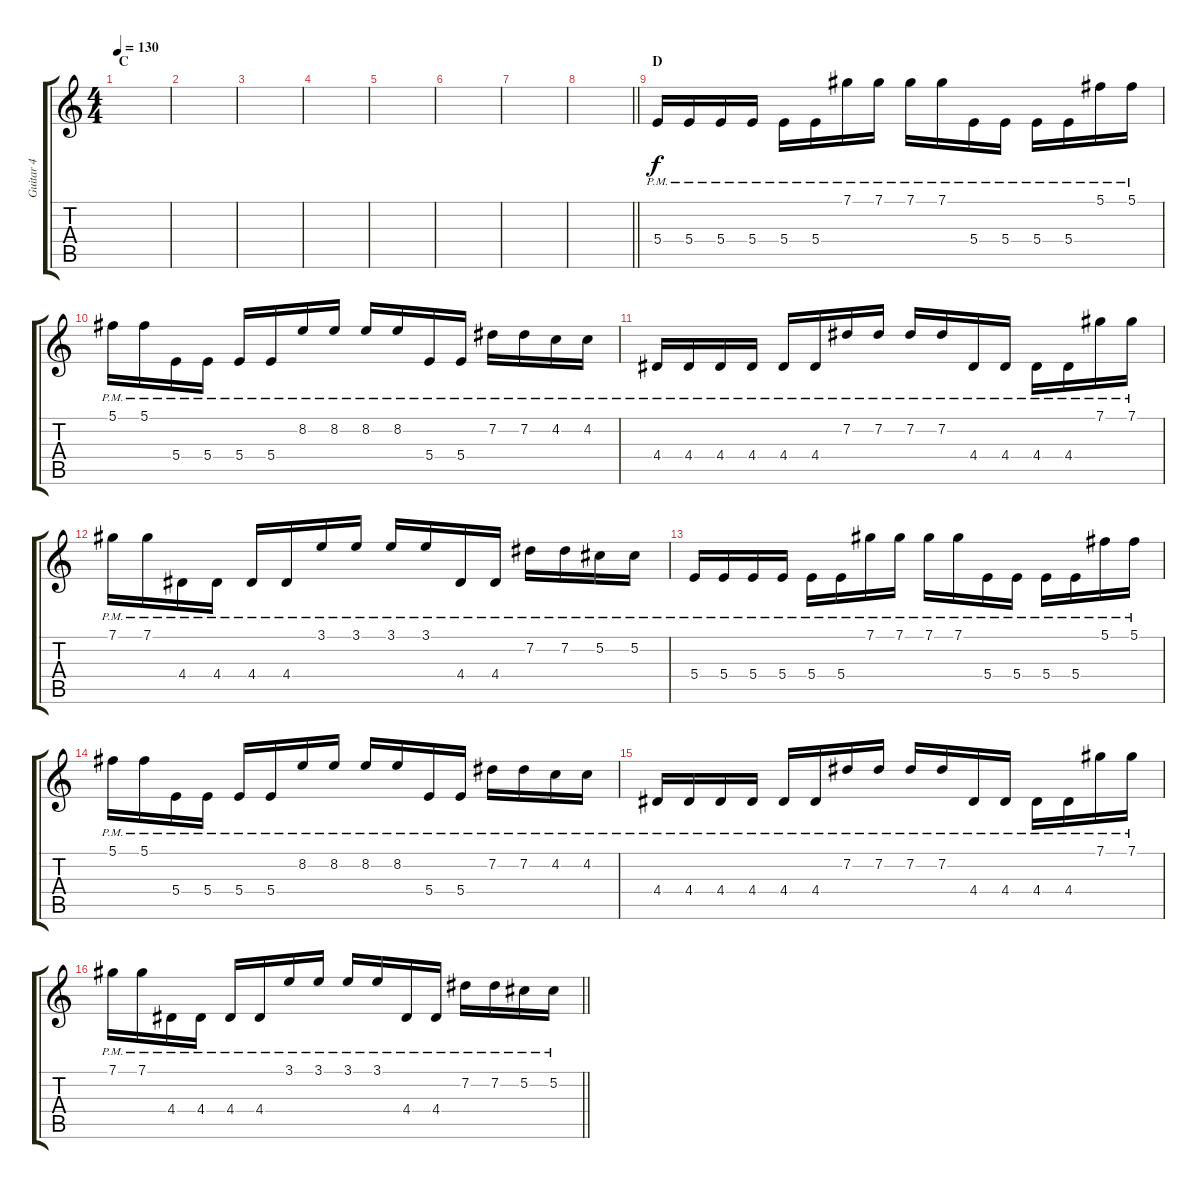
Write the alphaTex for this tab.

\track ("Guitar 4" "Guitar 4") {instrument distortionguitar}
\staff {score tabs}
\tuning (Db4 Ab3 E3 B2 Gb2 Db2) {hide}
\ts (4 4)
\section ("" "C")
\tempo 130
\clef g2
\ks c
|
|
|
|
|
|
|
\barLineRight lightlight
|
\section ("" "D")
5.4{pm}.16 5.4{pm}.16 5.4{pm}.16 5.4{pm}.16 5.4{pm}.16 5.4{pm}.16 7.1{pm}.16 7.1{pm}.16 7.1{pm}.16 7.1{pm}.16 5.4{pm}.16 5.4{pm}.16 5.4{pm}.16 5.4{pm}.16 5.1{pm}.16 5.1{pm}.16 |
5.1{pm}.16 5.1{pm}.16 5.4{pm}.16 5.4{pm}.16 5.4{pm}.16 5.4{pm}.16 8.2{pm}.16 8.2{pm}.16 8.2{pm}.16 8.2{pm}.16 5.4{pm}.16 5.4{pm}.16 7.2{pm}.16 7.2{pm}.16 4.2{pm}.16 4.2{pm}.16 |
4.4{pm}.16 4.4{pm}.16 4.4{pm}.16 4.4{pm}.16 4.4{pm}.16 4.4{pm}.16 7.2{pm}.16 7.2{pm}.16 7.2{pm}.16 7.2{pm}.16 4.4{pm}.16 4.4{pm}.16 4.4{pm}.16 4.4{pm}.16 7.1{pm}.16 7.1{pm}.16 |
7.1{pm}.16 7.1{pm}.16 4.4{pm}.16 4.4{pm}.16 4.4{pm}.16 4.4{pm}.16 3.1{pm}.16 3.1{pm}.16 3.1{pm}.16 3.1{pm}.16 4.4{pm}.16 4.4{pm}.16 7.2{pm}.16 7.2{pm}.16 5.2{pm}.16 5.2{pm}.16 |
5.4{pm}.16 5.4{pm}.16 5.4{pm}.16 5.4{pm}.16 5.4{pm}.16 5.4{pm}.16 7.1{pm}.16 7.1{pm}.16 7.1{pm}.16 7.1{pm}.16 5.4{pm}.16 5.4{pm}.16 5.4{pm}.16 5.4{pm}.16 5.1{pm}.16 5.1{pm}.16 |
5.1{pm}.16 5.1{pm}.16 5.4{pm}.16 5.4{pm}.16 5.4{pm}.16 5.4{pm}.16 8.2{pm}.16 8.2{pm}.16 8.2{pm}.16 8.2{pm}.16 5.4{pm}.16 5.4{pm}.16 7.2{pm}.16 7.2{pm}.16 4.2{pm}.16 4.2{pm}.16 |
4.4{pm}.16 4.4{pm}.16 4.4{pm}.16 4.4{pm}.16 4.4{pm}.16 4.4{pm}.16 7.2{pm}.16 7.2{pm}.16 7.2{pm}.16 7.2{pm}.16 4.4{pm}.16 4.4{pm}.16 4.4{pm}.16 4.4{pm}.16 7.1{pm}.16 7.1{pm}.16 |
\barLineRight lightlight
7.1{pm}.16 7.1{pm}.16 4.4{pm}.16 4.4{pm}.16 4.4{pm}.16 4.4{pm}.16 3.1{pm}.16 3.1{pm}.16 3.1{pm}.16 3.1{pm}.16 4.4{pm}.16 4.4{pm}.16 7.2{pm}.16 7.2{pm}.16 5.2{pm}.16 5.2{pm}.16
